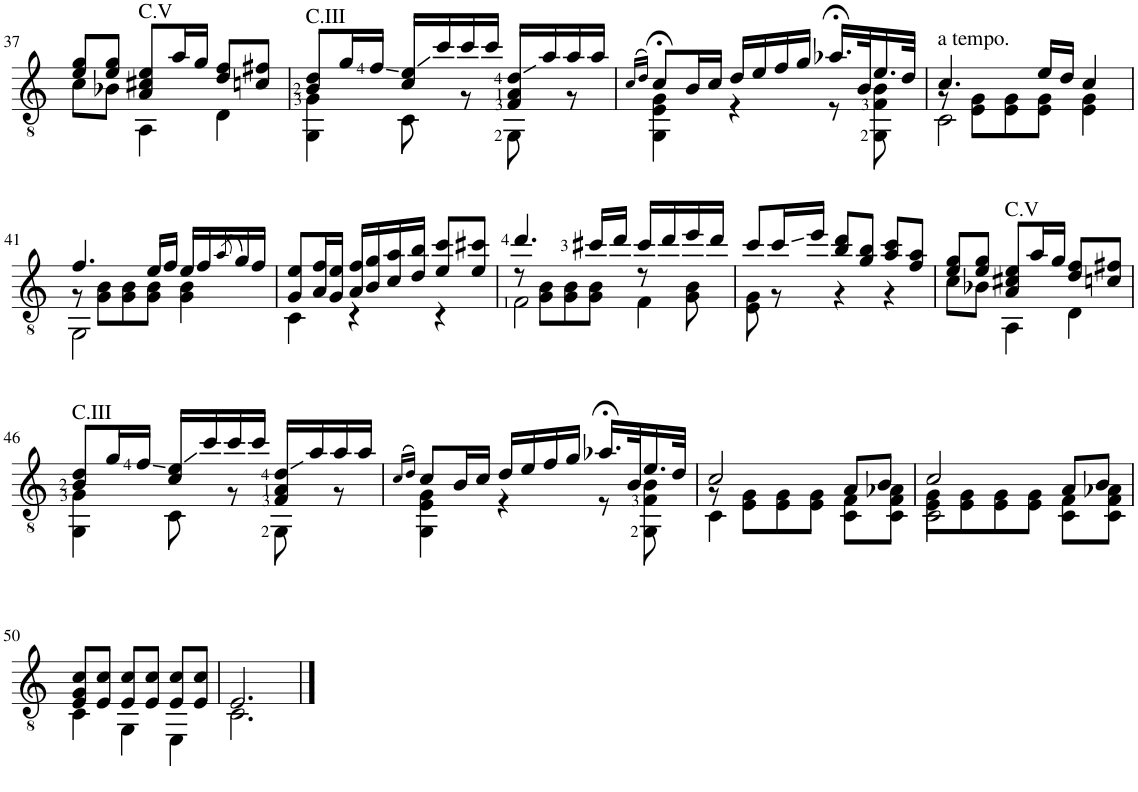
**kern
*part1
*staff1
*I"Guitar
*I'Guit.
!!LO:PB:g=z
*clefGv2
*k[]
*M3/4
=37
*^
8e/ 8g/L	8c\L
8e/ 8g/J	8B-X\J
!LO:TX:a:t=C.V	!
8A/ 8c#X/ 8e/L	4AA\
16a/L	.
16g/JJ	.
8d/ 8f/L	4D\
8cn/ 8f#X/J	.
=38	=38
!LO:TX:a:t=C.III	!
8B/ 8d/L	4GG\ 4G\
16g/L	.
16f/JJ	.
16c/ 16e/LL	8C\
16cc/	.
16cc/	8r
16cc/JJ	.
16F/ 16A/ 16d/LL	8GG\
16a/	.
16a/	8r
16a/JJ	.
=39	=39
(16qc/LL	.
16qd/JJ)	.
8c;</L	4GG\ 4E\ 4G\
16B/L	.
16c/JJ	.
16d/LL	4r
16e/	.
16f/	.
16g/JJ	.
16.a-X;</LL	8r
32B/K	.
16.e/	8GG\ 8F\ 8B\
32d/JJk	.
=40	=40
*	*^
!LO:TX:a:t=a tempo.	!	!
4.c/	8r	2C\
.	8E\ 8G\L	.
.	8E\ 8G\	.
16e/LL	8E\ 8G\J	.
16d/JJ	.	.
4c/	4E\ 4G\	4ryy
!!LO:LB:g=z	!!	!!
=41	=41	=41
4.f/	8r	2GG\
.	8G\ 8B\L	.
.	8G\ 8B\	.
16e/LL	8G\ 8B\J	.
16f/JJ	.	.
16e/LL	4G\ 4B\	4ryy
16f/	.	.
(8qa/	.	.
16g/)	.	.
16f/JJ	.	.
*	*v	*v
=42	=42
8G/ 8e/L	4C\
16A/ 16f/L	.
16G/ 16e/JJ	.
16A/ 16f/LL	4r
16B/ 16g/	.
16c/ 16a/	.
16d/ 16b/JJ	.
8e/ 8cc/L	4r
8e/ 8cc#X/J	.
=43	=43
*	*^
4.dd/	8r	2F\
.	8G\ 8B\L	.
.	8G\ 8B\	.
16cc#X/LL	8G\ 8B\J	.
16dd/JJ	.	.
16cc#/LL	8r	4F\
16dd/	.	.
16ee/	8G\ 8B\	.
16dd/JJ	.	.
*	*v	*v
=44	=44
8cc/L	8E\ 8G\
16cc/L	8r
16ee/JJ	.
8b/ 8dd/L	4r
8g/ 8b/J	.
8a/ 8cc/L	4r
8f/ 8a/J	.
=45	=45
8e/ 8g/L	8c\L
8e/ 8g/J	8B-X\J
!LO:TX:a:t=C.V	!
8A/ 8c#X/ 8e/L	4AA\
16a/L	.
16g/JJ	.
8d/ 8f/L	4D\
8cn/ 8f#X/J	.
!!LO:LB:g=z	!!
=46	=46
!LO:TX:a:t=C.III	!
8B/ 8d/L	4GG\ 4G\
16g/L	.
16f/JJ	.
16c/ 16e/LL	8C\
16cc/	.
16cc/	8r
16cc/JJ	.
16F/ 16A/ 16d/LL	8GG\
16a/	.
16a/	8r
16a/JJ	.
=47	=47
(16qc/LL	.
16qd/JJ)	.
8c/L	4GG\ 4E\ 4G\
16B/L	.
16c/JJ	.
16d/LL	4r
16e/	.
16f/	.
16g/JJ	.
16.a-X;</LL	8r
32B/K	.
16.e/	8GG\ 8F\ 8B\
32d/JJk	.
=48	=48
*	*^
2c/	8r	4C\
.	8E\ 8G\L	.
.	8E\ 8G\	2ryy
.	8E\ 8G\J	.
8A/L	8C\ 8F\L	.
8B/J	8C\ 8F\ 8A-X\J	.
=49	=49	=49
2c/	8E\ 8G\L	2C\
.	8E\ 8G\	.
.	8E\ 8G\	.
.	8E\ 8G\J	.
8A/L	8C\ 8F\L	4ryy
8B/J	8C\ 8F\ 8A-X\J	.
*	*v	*v
!!LO:LB:g=z
=50	=50
8E/ 8G/ 8c/L	4C\
8E/ 8c/J	.
8E/ 8c/L	4GG\
8E/ 8c/J	.
8E/ 8c/L	4EE\
8E/ 8c/J	.
=51	=51
2.E/	2.C\
*v	*v
==
*-
